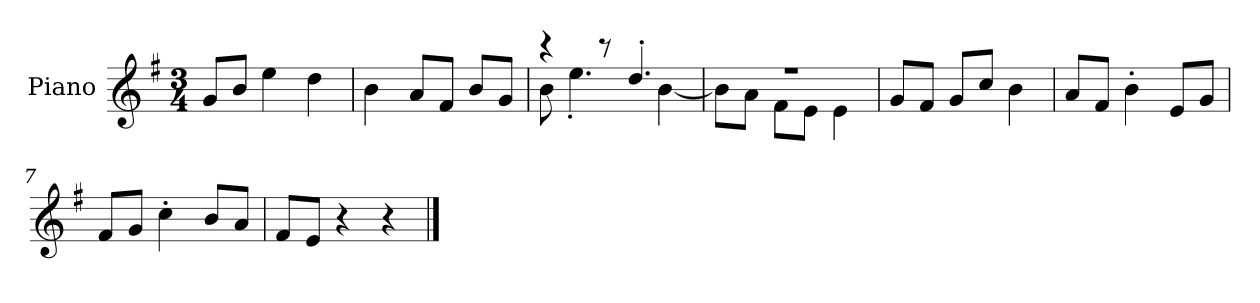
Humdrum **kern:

**kern
*part1
*staff1
*I"Piano
*I'P-no
*clefG2
*k[f#]
*M3/4
*MM171
=1
8g/L
8b/J
4ee\
4dd\
=2
4b\
8a/L
8f#/J
8b/L
8g/J
=3
*^
4r	8b\
.	4.ee'\
8r	.
4.dd'/	.
.	[4b\
=4	=4
2.r	8b\L]
.	8a\J
.	8f#\L
.	8e\J
.	4e\
*v	*v
=5
8g/L
8f#/J
8g/L
8cc/J
4b\
=6
8a/L
8f#/J
4b'\
8e/L
8g/J
=7
8f#/L
8g/J
4cc'\
8b/L
8a/J
!!LO:LB:g=z
=8
8f#/L
8e/J
4r
4r
==
*-
